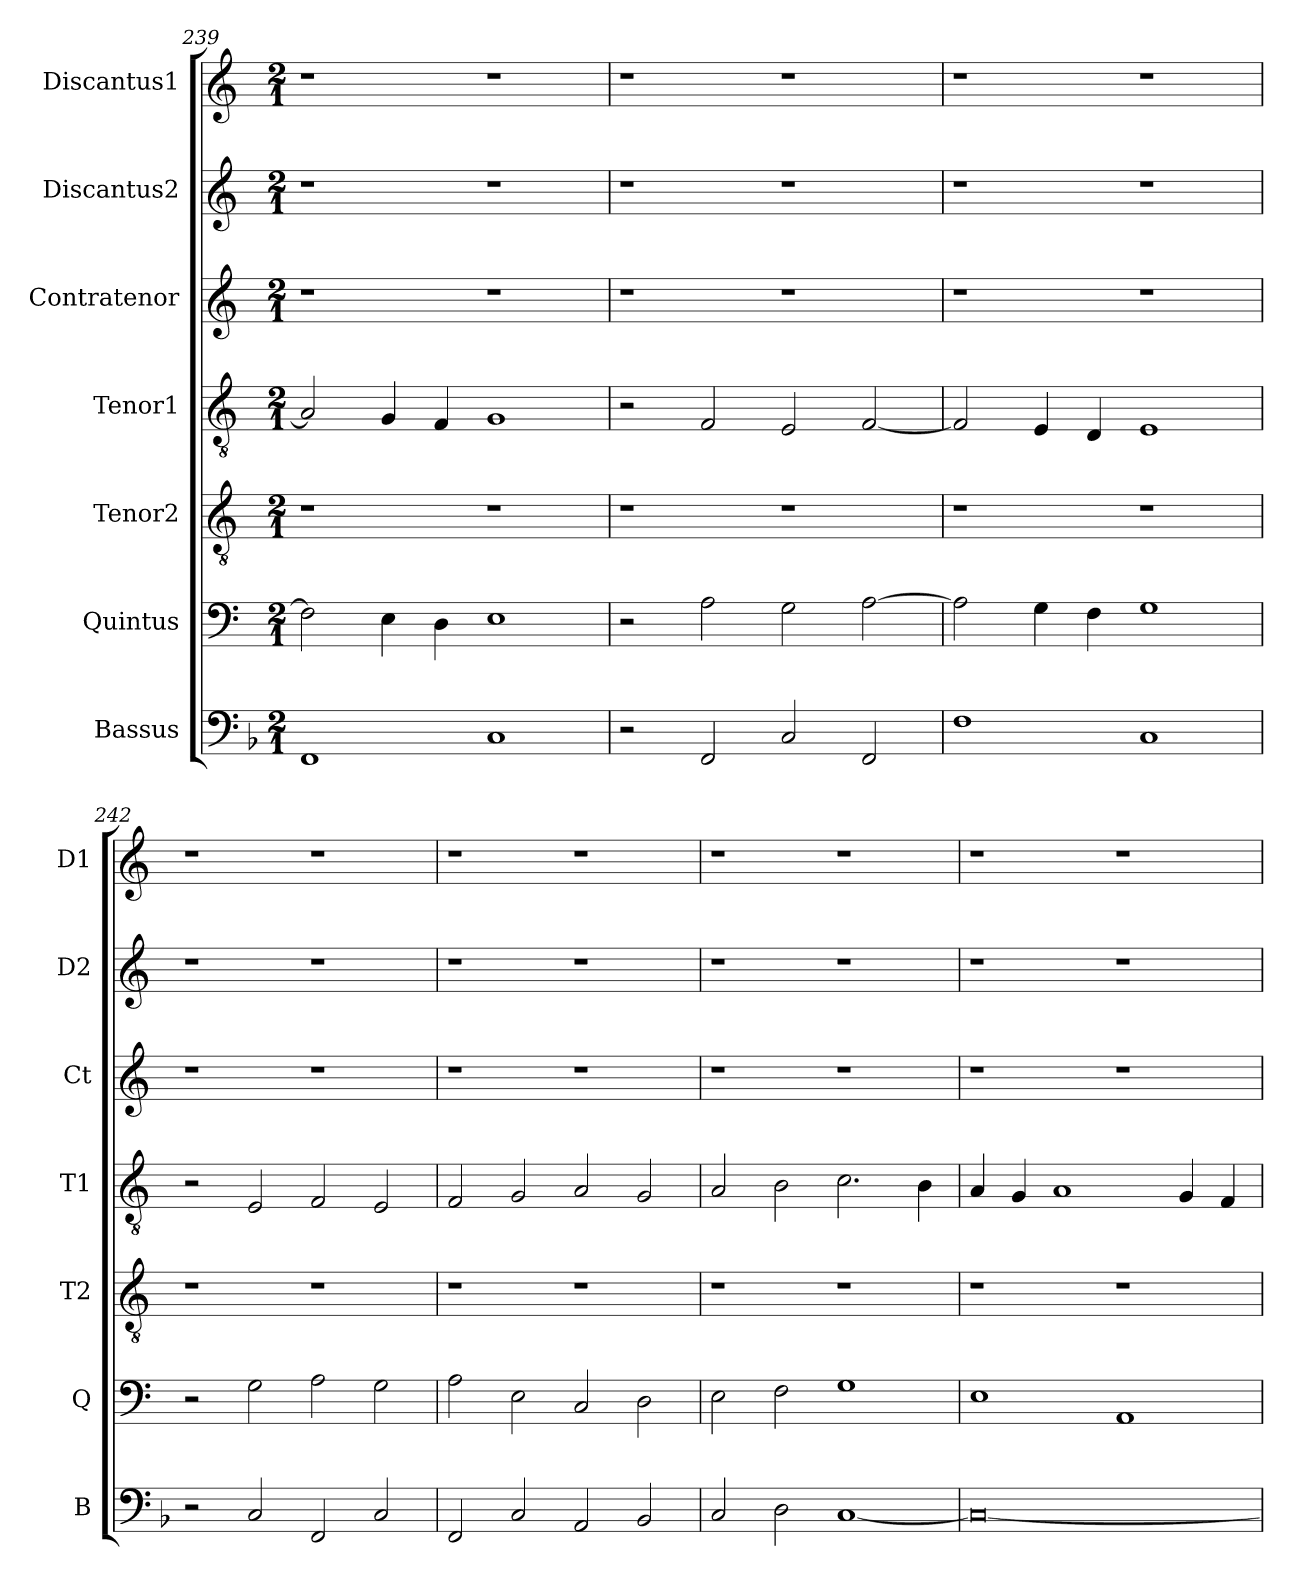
**kern	**kern	**kern	**kern	**kern	**kern	**kern
*part7	*part6	*part5	*part4	*part3	*part2	*part1
*staff7	*staff6	*staff5	*staff4	*staff3	*staff2	*staff1
*I"Bassus	*I"Quintus	*I"Tenor2	*I"Tenor1	*I"Contratenor	*I"Discantus2	*I"Discantus1
*I'B	*I'Q	*I'T2	*I'T1	*I'Ct	*I'D2	*I'D1
*clefF4	*clefF4	*clefGv2	*clefGv2	*clefG2	*clefG2	*clefG2
*k[b-]	*k[]	*k[]	*k[]	*k[]	*k[]	*k[]
*M2/1	*M2/1	*M2/1	*M2/1	*M2/1	*M2/1	*M2/1
=239	=239	=239	=239	=239	=239	=239
1FF	2F\]	1r	2A/]	1r	1r	1r
.	4E\	.	4G/	.	.	.
.	4D\	.	4F/	.	.	.
1C	1E	1r	1G	1r	1r	1r
=240	=240	=240	=240	=240	=240	=240
2r	2r	1r	2r	1r	1r	1r
2FF/	2A\	.	2F/	.	.	.
2C/	2G\	1r	2E/	1r	1r	1r
2FF/	[2A\	.	[2F/	.	.	.
=241	=241	=241	=241	=241	=241	=241
1F	2A\]	1r	2F/]	1r	1r	1r
.	4G\	.	4E/	.	.	.
.	4F\	.	4D/	.	.	.
1C	1G	1r	1E	1r	1r	1r
=242	=242	=242	=242	=242	=242	=242
2r	2r	1r	2r	1r	1r	1r
2C/	2G\	.	2E/	.	.	.
2FF/	2A\	1r	2F/	1r	1r	1r
2C/	2G\	.	2E/	.	.	.
=243	=243	=243	=243	=243	=243	=243
2FF/	2A\	1r	2F/	1r	1r	1r
2C/	2E\	.	2G/	.	.	.
2AA/	2C/	1r	2A/	1r	1r	1r
2BB-/	2D\	.	2G/	.	.	.
=244	=244	=244	=244	=244	=244	=244
2C/	2E\	1r	2A/	1r	1r	1r
2D\	2F\	.	2B\	.	.	.
[1C	1G	1r	2.c\	1r	1r	1r
.	.	.	4B\	.	.	.
=245	=245	=245	=245	=245	=245	=245
0C_	1E	1r	4A/	1r	1r	1r
.	.	.	4G/	.	.	.
.	.	.	1A	.	.	.
.	1AA	1r	.	1r	1r	1r
.	.	.	4G/	.	.	.
.	.	.	4F/	.	.	.
=	=	=	=	=	=	=
*-	*-	*-	*-	*-	*-	*-
